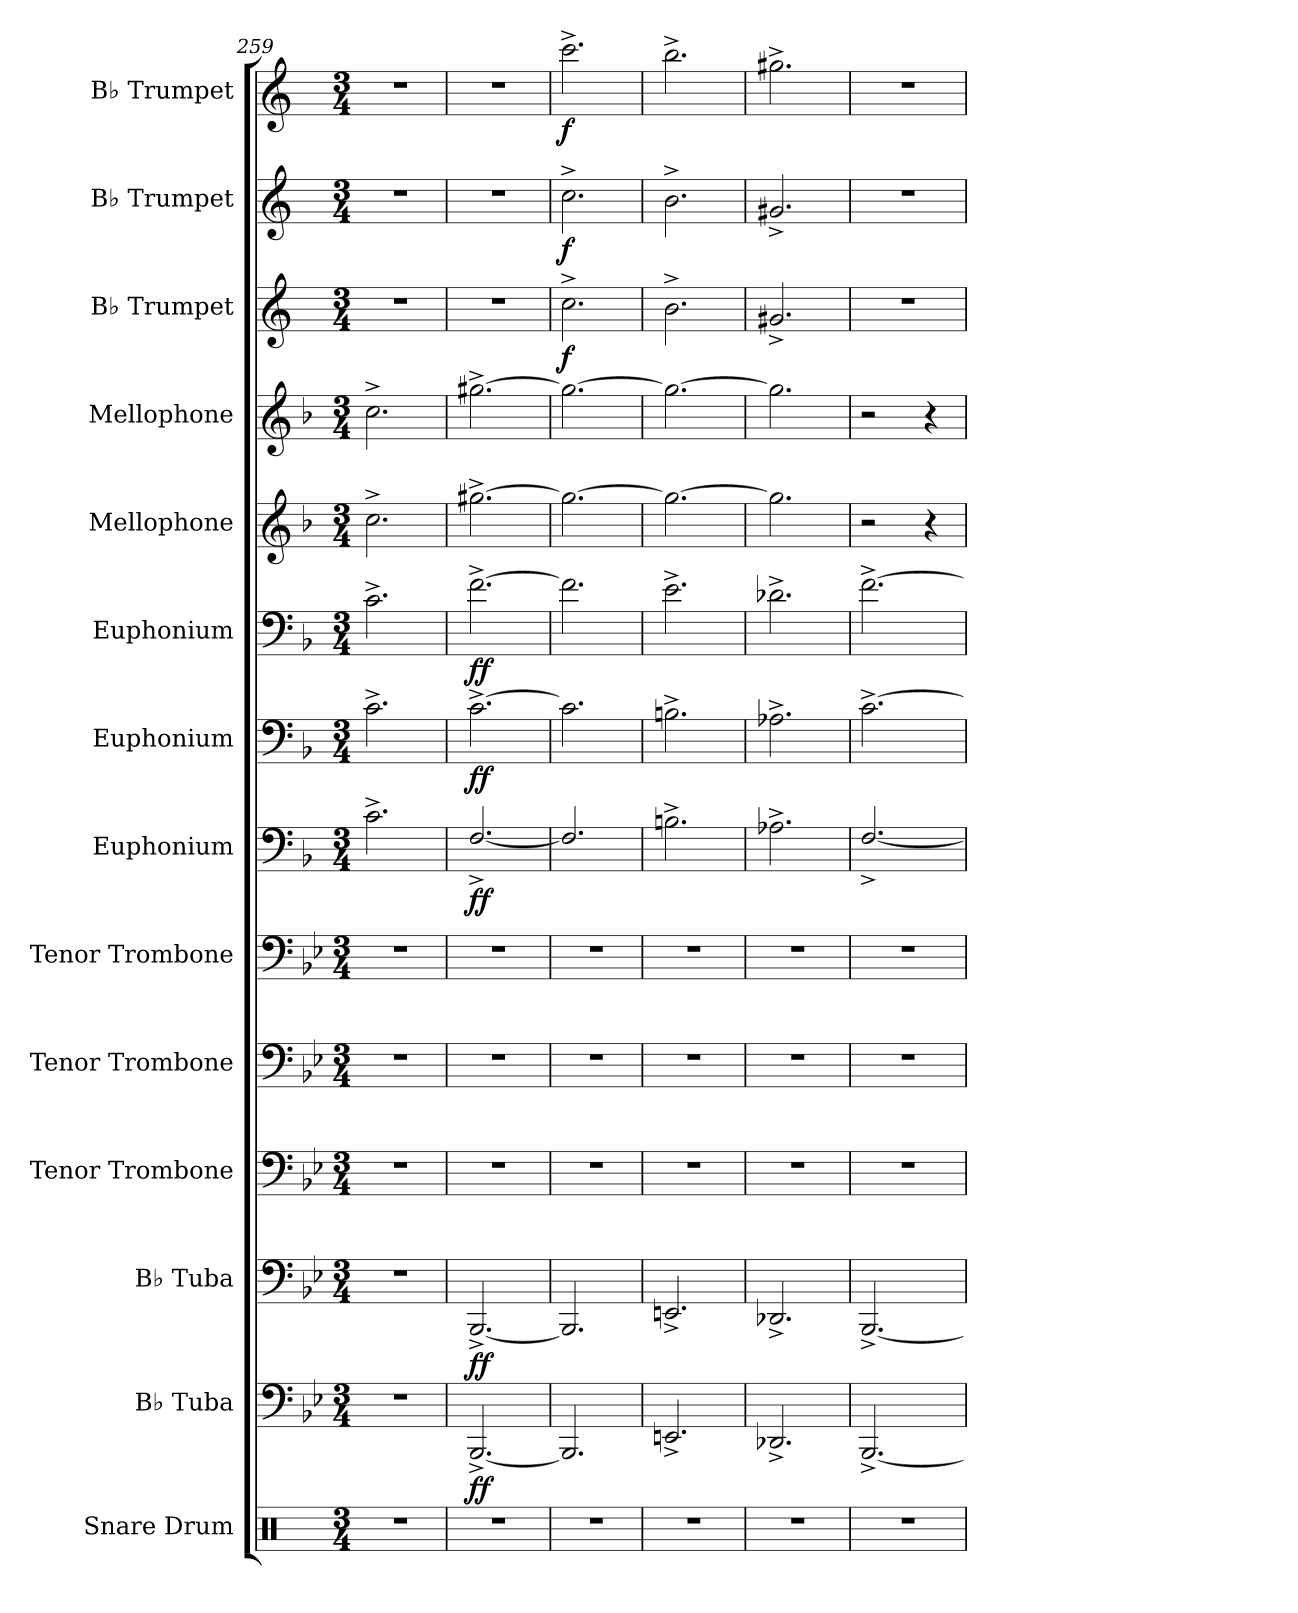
**kern	**kern	**dynam	**kern	**dynam	**kern	**kern	**kern	**kern	**dynam	**kern	**dynam	**kern	**dynam	**kern	**kern	**kern	**dynam	**kern	**dynam	**kern	**dynam
*part14	*part13	*part13	*part12	*part12	*part11	*part10	*part9	*part8	*part8	*part7	*part7	*part6	*part6	*part5	*part4	*part3	*part3	*part2	*part2	*part1	*part1
*staff14	*staff13	*staff13	*staff12	*staff12	*staff11	*staff10	*staff9	*staff8	*staff8	*staff7	*staff7	*staff6	*staff6	*staff5	*staff4	*staff3	*staff3	*staff2	*staff2	*staff1	*staff1
*I"Snare Drum	*I"B♭ Tuba	*	*I"B♭ Tuba	*	*I"Tenor Trombone	*I"Tenor Trombone	*I"Tenor Trombone	*I"Euphonium	*	*I"Euphonium	*	*I"Euphonium	*	*I"Mellophone	*I"Mellophone	*I"B♭ Trumpet	*	*I"B♭ Trumpet	*	*I"B♭ Trumpet	*
*I'SD	*I'B♭ Tu.	*	*I'B♭ Tu.	*	*I'T. Tbn.	*I'T. Tbn.	*I'T. Tbn.	*I'Euph.	*	*I'Euph.	*	*I'Euph.	*	*I'Mph.	*I'Mph.	*I'B♭ Tpt.	*	*I'B♭ Tpt.	*	*I'B♭ Tpt.	*
*clefX	*clefF4	*	*clefF4	*	*clefF4	*clefF4	*clefF4	*clefF4	*	*clefF4	*	*clefF4	*	*clefG2	*clefG2	*clefG2	*	*clefG2	*	*clefG2	*
*	*	*	*	*	*	*	*	*ITrd4c7	*	*ITrd4c7	*	*ITrd4c7	*	*ITrd4c7	*ITrd4c7	*ITrd1c2	*	*ITrd1c2	*	*ITrd1c2	*
*k[]	*k[b-e-]	*	*k[b-e-]	*	*k[b-e-]	*k[b-e-]	*k[b-e-]	*k[b-e-]	*	*k[b-e-]	*	*k[b-e-]	*	*k[b-e-]	*k[b-e-]	*k[b-e-]	*	*k[b-e-]	*	*k[b-e-]	*
*M3/4	*M3/4	*	*M3/4	*	*M3/4	*M3/4	*M3/4	*M3/4	*	*M3/4	*	*M3/4	*	*M3/4	*M3/4	*M3/4	*	*M3/4	*	*M3/4	*
=259	=259	=259	=259	=259	=259	=259	=259	=259	=259	=259	=259	=259	=259	=259	=259	=259	=259	=259	=259	=259	=259
2.r	2.r	.	2.r	.	2.r	2.r	2.r	2.F^\	.	2.F^\	.	2.F^\	.	2.f^\	2.f^\	2.r	.	2.r	.	2.r	.
=260	=260	=260	=260	=260	=260	=260	=260	=260	=260	=260	=260	=260	=260	=260	=260	=260	=260	=260	=260	=260	=260
!	!	!LO:DY:b	!	!LO:DY:b	!	!	!	!	!LO:DY:b	!	!LO:DY:b	!	!LO:DY:b	!	!	!	!	!	!	!	!
2.r	[2.BBB-^/	ff	[2.BBB-^/	ff	2.r	2.r	2.r	[2.BB-^/	ff	[2.F^\	ff	[2.B-^\	ff	[2.cc#X^\	[2.cc#X^\	2.r	.	2.r	.	2.r	.
=261	=261	=261	=261	=261	=261	=261	=261	=261	=261	=261	=261	=261	=261	=261	=261	=261	=261	=261	=261	=261	=261
!	!	!	!	!	!	!	!	!	!	!	!	!	!	!	!	!	!LO:DY:b	!	!LO:DY:b	!	!LO:DY:b
2.r	2.BBB-/]	.	2.BBB-/]	.	2.r	2.r	2.r	2.BB-/]	.	2.F\]	.	2.B-\]	.	2.cc#\_	2.cc#\_	2.b-^\	f	2.b-^\	f	2.bb-^\	f
=262	=262	=262	=262	=262	=262	=262	=262	=262	=262	=262	=262	=262	=262	=262	=262	=262	=262	=262	=262	=262	=262
2.r	2.EEn^/	.	2.EEn^/	.	2.r	2.r	2.r	2.En^\	.	2.En^\	.	2.A^\	.	2.cc#\_	2.cc#\_	2.a^\	.	2.a^\	.	2.aa^\	.
!!LO:PB:g=z
=263	=263	=263	=263	=263	=263	=263	=263	=263	=263	=263	=263	=263	=263	=263	=263	=263	=263	=263	=263	=263	=263
2.r	2.DD-X^/	.	2.DD-X^/	.	2.r	2.r	2.r	2.D-X^\	.	2.D-X^\	.	2.G-X^\	.	2.cc#\]	2.cc#\]	2.f#X^/	.	2.f#X^/	.	2.ff#X^\	.
=264	=264	=264	=264	=264	=264	=264	=264	=264	=264	=264	=264	=264	=264	=264	=264	=264	=264	=264	=264	=264	=264
2.r	[2.BBB-^/	.	[2.BBB-^/	.	2.r	2.r	2.r	[2.BB-^/	.	[2.F^\	.	[2.B-^\	.	2r	2r	2.r	.	2.r	.	2.r	.
.	.	.	.	.	.	.	.	.	.	.	.	.	.	4r	4r	.	.	.	.	.	.
=	=	=	=	=	=	=	=	=	=	=	=	=	=	=	=	=	=	=	=	=	=
*-	*-	*-	*-	*-	*-	*-	*-	*-	*-	*-	*-	*-	*-	*-	*-	*-	*-	*-	*-	*-	*-
